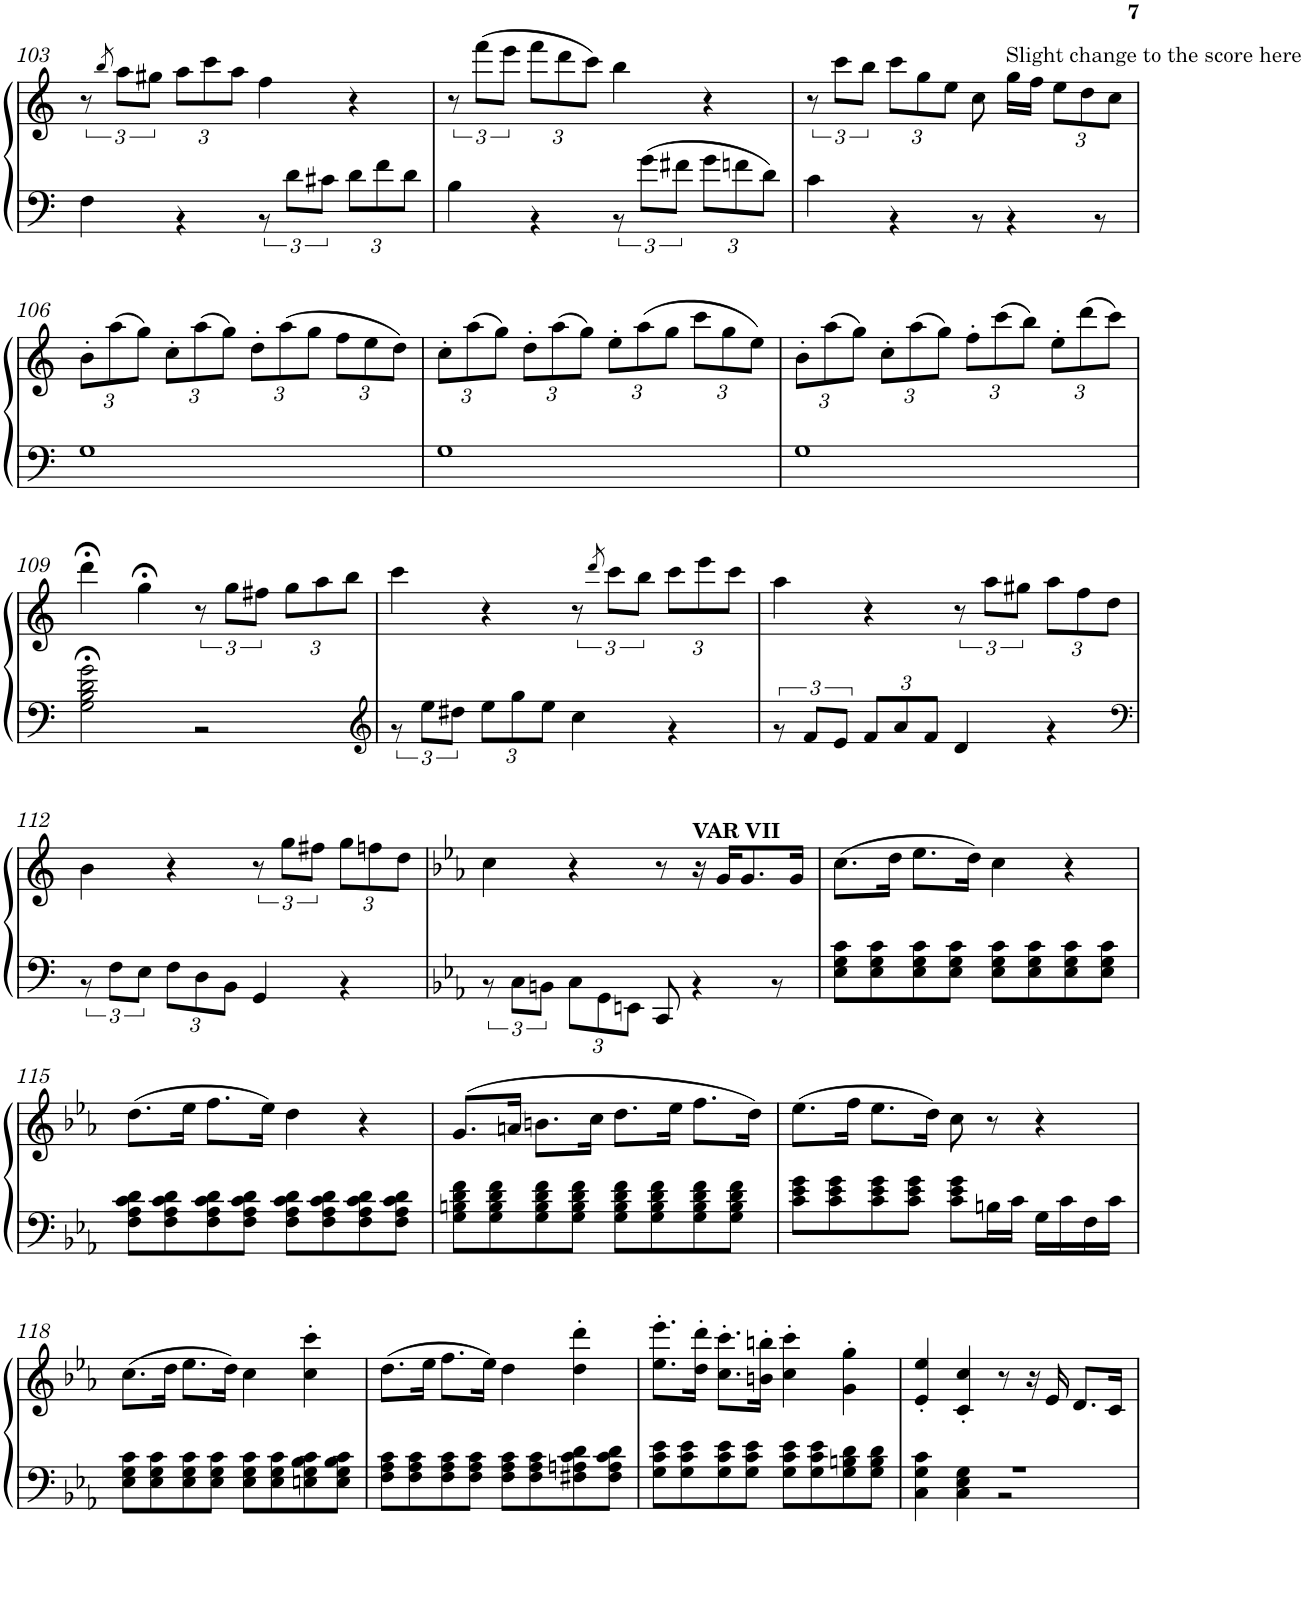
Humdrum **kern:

**kern	**kern
*part1	*part1
*staff2	*staff1
*I"Piano	*
*I'Pno.	*
!!LO:PB:g=z
*clefF4	*clefG2
*k[]	*k[]
*C:	*C:
*M4/4	*M4/4
=103	=103
*^	*
1ryy	4F\	12r
.	.	8qbb/
.	.	12aa\L
.	.	12gg#X\J
*	*	*Xbrackettup
.	4r	12aa\L
.	.	12ccc\
.	.	12aa\J
.	12r	4ff\
.	12d\L	.
.	12c#X\J	.
*	*Xbrackettup	*
.	12d\L	4r
.	12f\	.
.	12d\J	.
=104	=104	=104
*	*	*brackettup
1ryy	4B\	12r
.	.	(>12fff\L
.	.	12eee\J
*	*	*Xbrackettup
.	4r	12fff\L
.	.	12ddd\
.	.	12ccc\J)
*	*brackettup	*
.	12r	4bb\
.	12g\L	.
.	12f#X\J	.
*	*Xbrackettup	*
.	12g\L	4r
.	12fn\	.
.	12d\J	.
=105	=105	=105
*	*	*brackettup
2ryy	4c\	12r
.	.	12ccc\L
.	.	12bb\J
*	*	*Xbrackettup
.	4r	12ccc\L
.	.	12gg\
.	.	12ee\J
8ryy	8r	8cc\
!	!	!LO:TX:a:t=Slight change to the score here
4ryy	4r	16gg\LL
.	.	16ff\JJ
.	.	12ee\L
.	.	12dd\
8ryy	8r	.
.	.	12cc\J
!!LO:LB:g=z
=106	=106	=106
1ryy	1G	12b'\L
.	.	(>12aa\
.	.	12gg\J)
.	.	12cc'\L
.	.	(>12aa\
.	.	12gg\J)
.	.	12dd'\L
.	.	(>12aa\
.	.	12gg\J
.	.	12ff\L
.	.	12ee\
.	.	12dd\J)
=107	=107	=107
1ryy	1G	12cc'\L
.	.	(>12aa\
.	.	12gg\J)
.	.	12dd'\L
.	.	(>12aa\
.	.	12gg\J)
.	.	12ee'\L
.	.	(>12aa\
.	.	12gg\J
.	.	12ccc\L
.	.	12gg\
.	.	12ee\J)
=108	=108	=108
1ryy	1G	12b'\L
.	.	(>12aa\
.	.	12gg\J)
.	.	12cc'\L
.	.	(>12aa\
.	.	12gg\J)
.	.	12ff'\L
.	.	(>12ccc\
.	.	12bb\J)
.	.	12ee'\L
.	.	(>12ddd\
.	.	12ccc\J)
!!LO:LB:g=z
=109	=109	=109
1ryy	2G\;< 2B\;< 2d\;< 2g\;<	4ddd;<\
.	.	4gg;<\
*	*	*brackettup
.	2r	12r
.	.	12gg\L
.	.	12ff#X\J
*	*	*Xbrackettup
.	.	12gg\L
.	.	12aa\
.	.	12bb\J
=110	=110	=110
*clefG2	*	*
*	*brackettup	*
1ryy	12r	4ccc\
.	12ee\L	.
.	12dd#X\J	.
*	*Xbrackettup	*
.	12ee\L	4r
.	12gg\	.
.	12ee\J	.
*	*	*brackettup
.	4cc\	12r
.	.	8qddd/
.	.	12ccc\L
.	.	12bb\J
*	*	*Xbrackettup
.	4r	12ccc\L
.	.	12eee\
.	.	12ccc\J
=111	=111	=111
*	*brackettup	*
1ryy	12r	4aa\
.	12f/L	.
.	12e/J	.
*	*Xbrackettup	*
.	12f/L	4r
.	12a/	.
.	12f/J	.
*	*	*brackettup
.	4d/	12r
.	.	12aa\L
.	.	12gg#X\J
*	*	*Xbrackettup
.	4r	12aa\L
.	.	12ff\
.	.	12dd\J
!!LO:LB:g=z
=112	=112	=112
*clefF4	*	*
*	*brackettup	*
1ryy	12r	4b\
.	12F\L	.
.	12E\J	.
*	*Xbrackettup	*
.	12F\L	4r
.	12D\	.
.	12BB\J	.
*	*	*brackettup
.	4GG/	12r
.	.	12gg\L
.	.	12ff#X\J
*	*	*Xbrackettup
.	4r	12gg\L
.	.	12ffn\
.	.	12dd\J
=113	=113	=113
*k[b-e-a-]	*	*k[b-e-a-]
*c:	*	*c:
*	*brackettup	*
2ryy	12r	4cc\
.	12C\L	.
.	12BBn\J	.
*	*Xbrackettup	*
.	12C\L	4r
.	12GG\	.
.	12EEn\J	.
8ryy	8CC/	8r
!	!	!LO:TX:a:B:t=VAR VII
4ryy	4r	16r
.	.	16g/KL
.	.	8.g/
8ryy	8r	.
.	.	16g/Jk
=114	=114	=114
1ryy	8E-\ 8G\ 8c\L	(>8.cc\L
.	8E-\ 8G\ 8c\	.
.	.	16dd\Jk
.	8E-\ 8G\ 8c\	8.ee-\L
.	8E-\ 8G\ 8c\J	.
.	.	16dd\Jk)
.	8E-\ 8G\ 8c\L	4cc\
.	8E-\ 8G\ 8c\	.
.	8E-\ 8G\ 8c\	4r
.	8E-\ 8G\ 8c\J	.
!!LO:LB:g=z
=115	=115	=115
1ryy	8F\ 8A-\ 8c\ 8d\L	(>8.dd\L
.	8F\ 8A-\ 8c\ 8d\	.
.	.	16ee-\Jk
.	8F\ 8A-\ 8c\ 8d\	8.ff\L
.	8F\ 8A-\ 8c\ 8d\J	.
.	.	16ee-\Jk)
.	8F\ 8A-\ 8c\ 8d\L	4dd\
.	8F\ 8A-\ 8c\ 8d\	.
.	8F\ 8A-\ 8c\ 8d\	4r
.	8F\ 8A-\ 8c\ 8d\J	.
=116	=116	=116
1ryy	8G\ 8Bn\ 8d\ 8f\L	(>8.g/L
.	8G\ 8B\ 8d\ 8f\	.
.	.	16an/Jk
.	8G\ 8B\ 8d\ 8f\	8.bn\L
.	8G\ 8B\ 8d\ 8f\J	.
.	.	16cc\Jk
.	8G\ 8B\ 8d\ 8f\L	8.dd\L
.	8G\ 8B\ 8d\ 8f\	.
.	.	16ee-\Jk
.	8G\ 8B\ 8d\ 8f\	8.ff\L
.	8G\ 8B\ 8d\ 8f\J	.
.	.	16dd\Jk)
=117	=117	=117
1ryy	8c\ 8e-\ 8g\L	(>8.ee-\L
.	8c\ 8e-\ 8g\	.
.	.	16ff\Jk
.	8c\ 8e-\ 8g\	8.ee-\L
.	8c\ 8e-\ 8g\J	.
.	.	16dd\Jk)
.	8c\ 8e-\ 8g\L	8cc\
.	16Bn\L	8r
.	16c\JJ	.
.	16G\LL	4r
.	16c\	.
.	16F\	.
.	16c\JJ	.
!!LO:LB:g=z
=118	=118	=118
1ryy	8E-\ 8G\ 8c\L	(>8.cc\L
.	8E-\ 8G\ 8c\	.
.	.	16dd\Jk
.	8E-\ 8G\ 8c\	8.ee-\L
.	8E-\ 8G\ 8c\J	.
.	.	16dd\Jk)
.	8E-\ 8G\ 8c\L	4cc\
.	8E-\ 8G\ 8c\	.
.	8En\ 8G\ 8B-\ 8c\	4cc\' 4ccc\'
.	8E\ 8G\ 8B-\ 8c\J	.
=119	=119	=119
1ryy	8F\ 8A-\ 8c\L	(>8.dd\L
.	8F\ 8A-\ 8c\	.
.	.	16ee-\Jk
.	8F\ 8A-\ 8c\	8.ff\L
.	8F\ 8A-\ 8c\J	.
.	.	16ee-\Jk)
.	8F\ 8A-\ 8c\L	4dd\
.	8F\ 8A-\ 8c\	.
.	8F#X\ 8An\ 8c\ 8d\	4dd\' 4ddd\'
.	8F#\ 8A\ 8c\ 8d\J	.
=120	=120	=120
1ryy	8G\ 8c\ 8e-\L	8.ee-\' 8.eee-\'L
.	8G\ 8c\ 8e-\	.
.	.	16dd\' 16ddd\'Jk
.	8G\ 8c\ 8e-\	8.cc\' 8.ccc\'L
.	8G\ 8c\ 8e-\J	.
.	.	16bn\' 16bbn\'Jk
.	8G\ 8c\ 8e-\L	4cc\' 4ccc\'
.	8G\ 8c\ 8e-\	.
.	8G\ 8Bn\ 8d\	4g\' 4gg\'
.	8G\ 8B\ 8d\J	.
=121	=121	=121
1r	4C\ 4G\ 4c\	4e-/' 4ee-/'
.	4C\ 4E-\ 4G\	4c/' 4cc/'
.	2r	8r
.	.	16r
.	.	16e-/
.	.	8.d/L
.	.	16c/Jk
*v	*v	*
=	=
*-	*-
